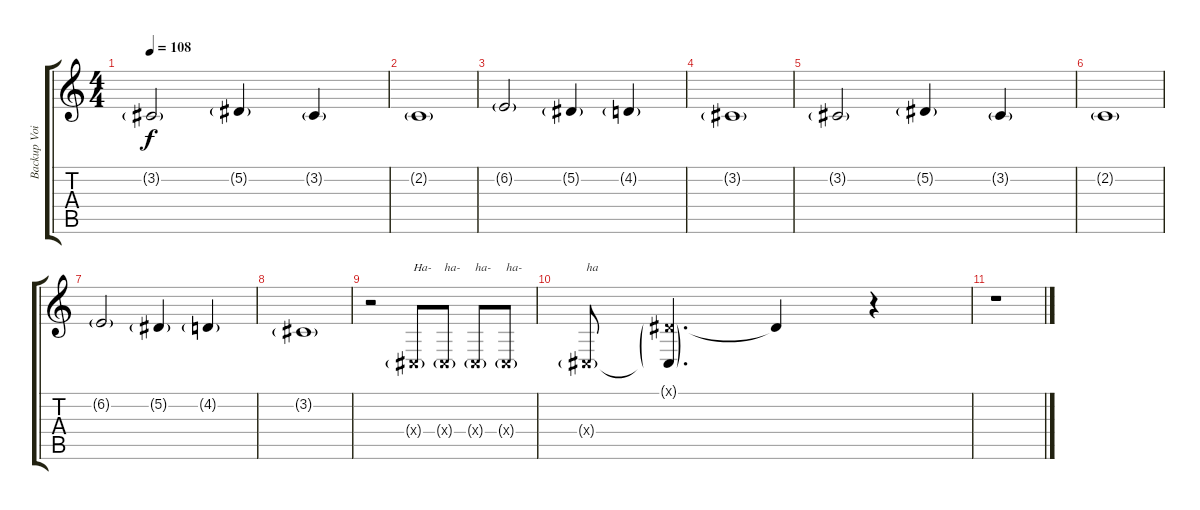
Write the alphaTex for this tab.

\track ("Backup Voice" "Backup Voi") {instrument lead6voice}
\staff {score tabs}
\tuning (Eb4 Bb3 Gb3 Db3 Ab2 Db2) {hide}
\ts (4 4)
\tempo 108
\clef g2
\ks c
3.2{g}.2{dy f} 5.2{g}.4 3.2{g}.4 |
2.2{g}.1 |
6.2{g}.2 5.2{g}.4 4.2{g}.4 |
3.2{g}.1 |
3.2{g}.2 5.2{g}.4 3.2{g}.4 |
2.2{g}.1 |
6.2{g}.2 5.2{g}.4 4.2{g}.4 |
3.2{g}.1 |
r.2 0.4{g x}.8{txt "Ha-"} 0.4{g x}.8{txt "ha-"} 0.4{g x}.8{txt "ha-"} 0.4{g x}.8{txt "ha-"} |
0.4{g x}.8{txt "ha"} (0.1{g x} 0.4{g t}).4{d} 0.1{t}.4 r.4 |
r.1
